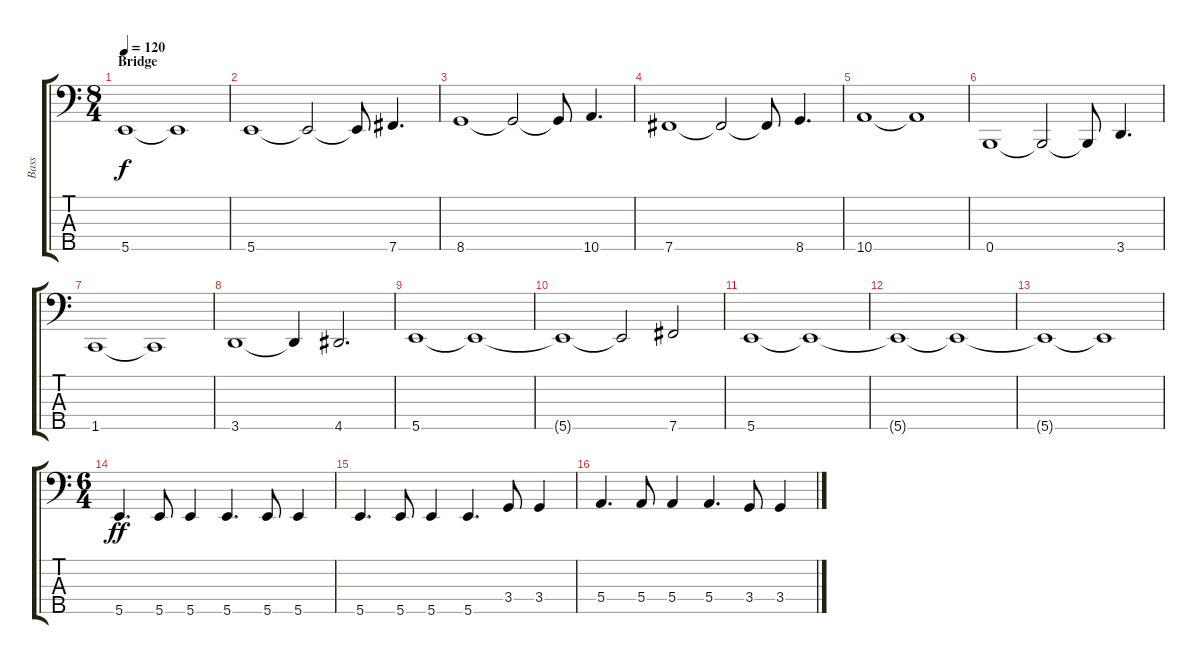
\track ("Bass" "Bass") {instrument electricbassfinger}
\staff {score tabs}
\tuning (G2 D2 A1 E1 B0) {hide}
\ts (8 4)
\section ("" "Bridge")
\tempo 120
\clef f4
\ks c
5.5.1{dy f} 5.5{t}.1 |
5.5.1 5.5{t}.2 5.5{t}.8 7.5.4{d} |
8.5.1 8.5{t}.2 8.5{t}.8 10.5.4{d} |
7.5.1 7.5{t}.2 7.5{t}.8 8.5.4{d} |
10.5.1 10.5{t}.1 |
0.5.1 0.5{t}.2 0.5{t}.8 3.5.4{d} |
1.5.1 1.5{t}.1 |
3.5.1 3.5{t}.4 4.5.2{d} |
5.5.1 5.5{t}.1 |
5.5{t}.1 5.5{t}.2 7.5.2 |
5.5.1 5.5{t}.1 |
5.5{t}.1 5.5{t}.1 |
5.5{t}.1 5.5{t}.1 |
\ts (6 4)
5.5.4{d dy ff} 5.5.8 5.5.4 5.5.4{d} 5.5.8 5.5.4 |
5.5.4{d} 5.5.8 5.5.4 5.5.4{d} 3.4.8 3.4.4 |
5.4.4{d} 5.4.8 5.4.4 5.4.4{d} 3.4.8 3.4.4
